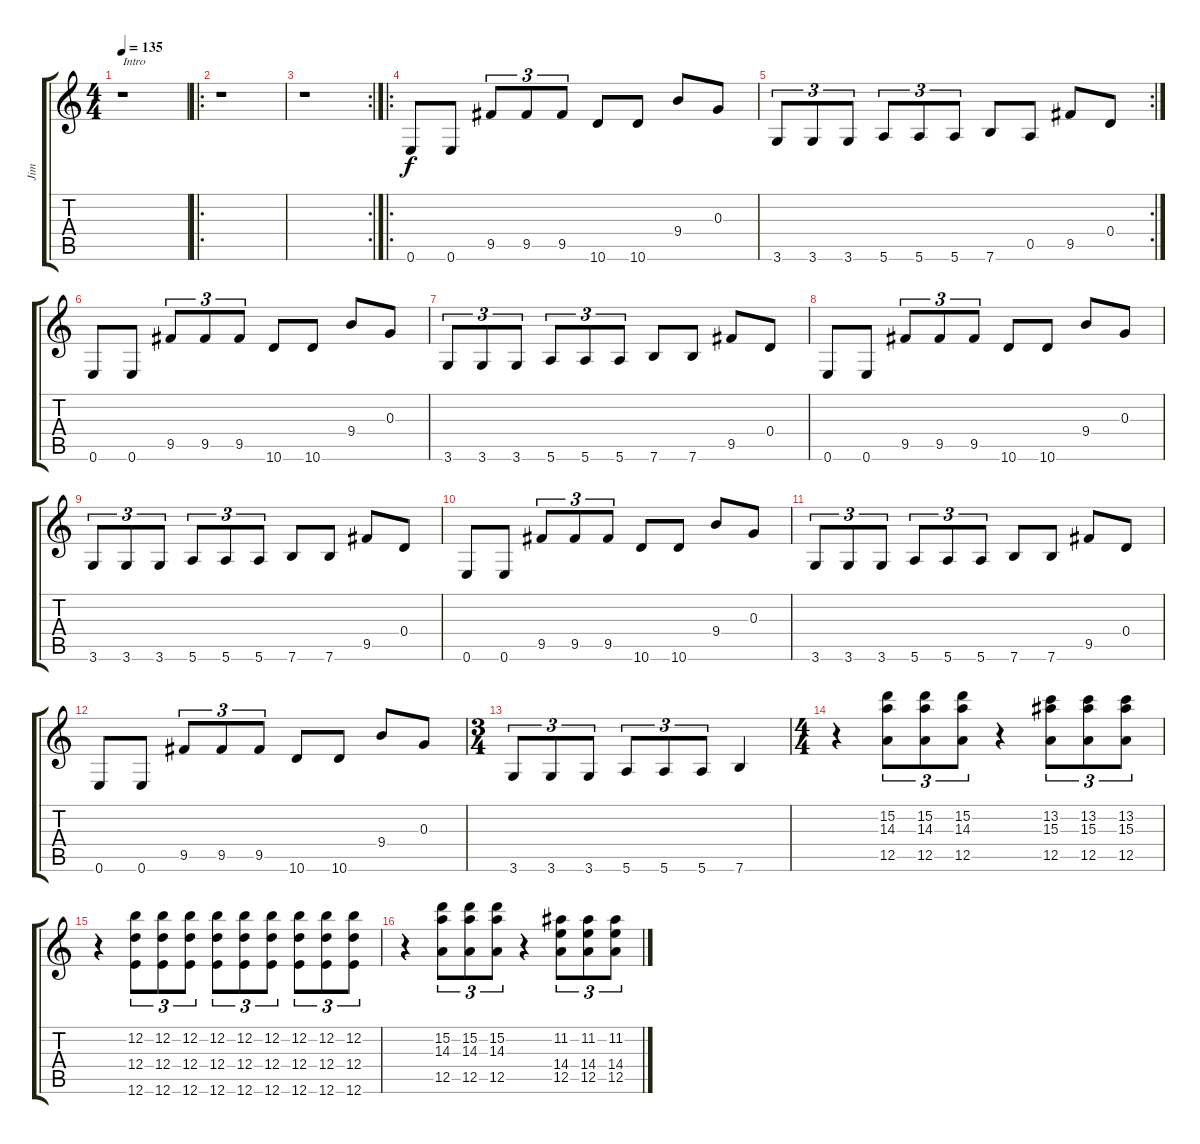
\track ("Jim" "Jim") {instrument overdrivenguitar}
\staff {score tabs}
\tuning (E4 B3 G3 D3 A2 E2) {hide}
\ts (4 4)
\tempo 135
\clef g2
\ks c
r.1{txt "Intro" dy f instrument overdrivenguitar} |
\ro
r.1 |
\rc 2
r.1 |
\ro
0.6.8 0.6.8 9.5.8{tu (3 2)} 9.5.8{tu (3 2)} 9.5.8{tu (3 2)} 10.6.8 10.6.8 9.4.8 0.3.8 |
\rc 2
3.6.8{tu (3 2)} 3.6.8{tu (3 2)} 3.6.8{tu (3 2)} 5.6.8{tu (3 2)} 5.6.8{tu (3 2)} 5.6.8{tu (3 2)} 7.6.8 0.5.8 9.5.8 0.4.8 |
0.6.8 0.6.8 9.5.8{tu (3 2)} 9.5.8{tu (3 2)} 9.5.8{tu (3 2)} 10.6.8 10.6.8 9.4.8 0.3.8 |
3.6.8{tu (3 2)} 3.6.8{tu (3 2)} 3.6.8{tu (3 2)} 5.6.8{tu (3 2)} 5.6.8{tu (3 2)} 5.6.8{tu (3 2)} 7.6.8 7.6.8 9.5.8 0.4.8 |
0.6.8 0.6.8 9.5.8{tu (3 2)} 9.5.8{tu (3 2)} 9.5.8{tu (3 2)} 10.6.8 10.6.8 9.4.8 0.3.8 |
3.6.8{tu (3 2)} 3.6.8{tu (3 2)} 3.6.8{tu (3 2)} 5.6.8{tu (3 2)} 5.6.8{tu (3 2)} 5.6.8{tu (3 2)} 7.6.8 7.6.8 9.5.8 0.4.8 |
0.6.8 0.6.8 9.5.8{tu (3 2)} 9.5.8{tu (3 2)} 9.5.8{tu (3 2)} 10.6.8 10.6.8 9.4.8 0.3.8 |
3.6.8{tu (3 2)} 3.6.8{tu (3 2)} 3.6.8{tu (3 2)} 5.6.8{tu (3 2)} 5.6.8{tu (3 2)} 5.6.8{tu (3 2)} 7.6.8 7.6.8 9.5.8 0.4.8 |
0.6.8 0.6.8 9.5.8{tu (3 2)} 9.5.8{tu (3 2)} 9.5.8{tu (3 2)} 10.6.8 10.6.8 9.4.8 0.3.8 |
\ts (3 4)
3.6.8{tu (3 2)} 3.6.8{tu (3 2)} 3.6.8{tu (3 2)} 5.6.8{tu (3 2)} 5.6.8{tu (3 2)} 5.6.8{tu (3 2)} 7.6.4 |
\ts (4 4)
r.4 (15.2 14.3 12.5).8{tu (3 2)} (15.2 14.3 12.5).8{tu (3 2)} (15.2 14.3 12.5).8{tu (3 2)} r.4 (13.2 15.3 12.5).8{tu (3 2)} (13.2 15.3 12.5).8{tu (3 2)} (13.2 15.3 12.5).8{tu (3 2)} |
r.4 (12.2 12.4 12.6).8{tu (3 2)} (12.2 12.4 12.6).8{tu (3 2)} (12.2 12.4 12.6).8{tu (3 2)} (12.2 12.4 12.6).8{tu (3 2)} (12.2 12.4 12.6).8{tu (3 2)} (12.2 12.4 12.6).8{tu (3 2)} (12.2 12.4 12.6).8{tu (3 2)} (12.2 12.4 12.6).8{tu (3 2)} (12.2 12.4 12.6).8{tu (3 2)} |
r.4 (15.2 14.3 12.5).8{tu (3 2)} (15.2 14.3 12.5).8{tu (3 2)} (15.2 14.3 12.5).8{tu (3 2)} r.4 (11.2 14.4 12.5).8{tu (3 2)} (11.2 14.4 12.5).8{tu (3 2)} (11.2 14.4 12.5).8{tu (3 2)}
